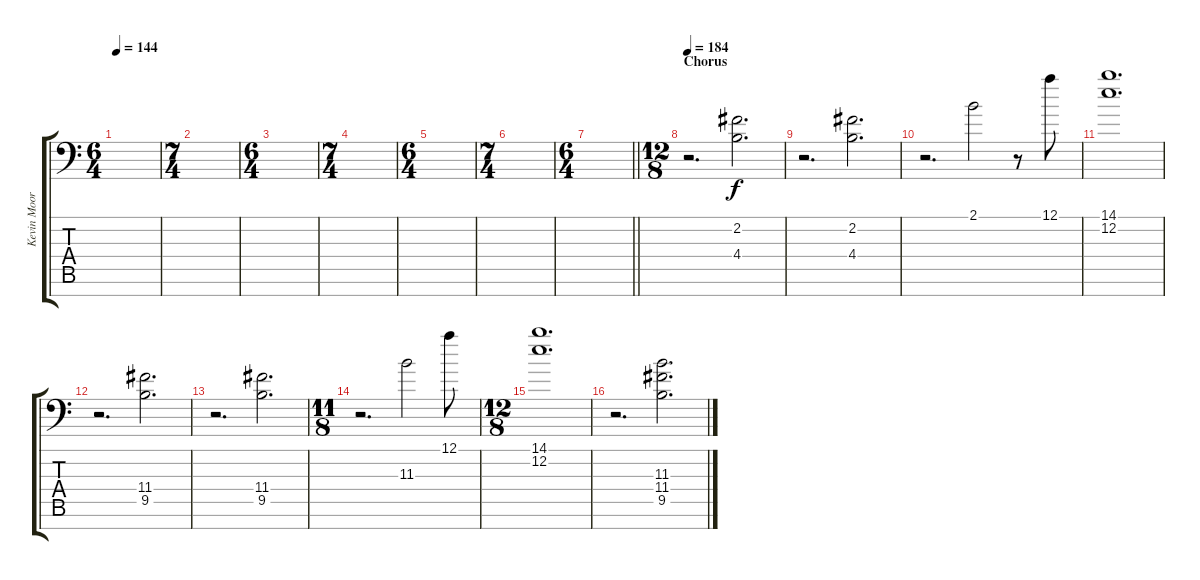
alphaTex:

\track ("Kevin Moore - 1" "Kevin Moor") {instrument percussiveorgan}
\staff {score tabs}
\tuning (A4 E4 C4 G3 D3 A2 A1) {hide}
\ts (6 4)
\tempo 144
\clef f4
\ks c
|
\ts (7 4)
|
\ts (6 4)
|
\ts (7 4)
|
\ts (6 4)
|
\ts (7 4)
|
\ts (6 4)
\barLineRight lightlight
|
\ts (12 8)
\section ("" "Chorus")
\tempo 184
r.2{d} (2.2 4.4).2{d} |
r.2{d} (2.2 4.4).2{d} |
r.2{d} 2.1.2 r.8 12.1.8 |
(14.1 12.2).1{d} |
r.2{d} (11.4 9.5).2{d} |
r.2{d} (11.4 9.5).2{d} |
\ts (11 8)
r.2{d} 11.3.2 12.1.8 |
\ts (12 8)
(14.1 12.2).1{d} |
r.2{d} (11.3 11.4 9.5).2{d}
